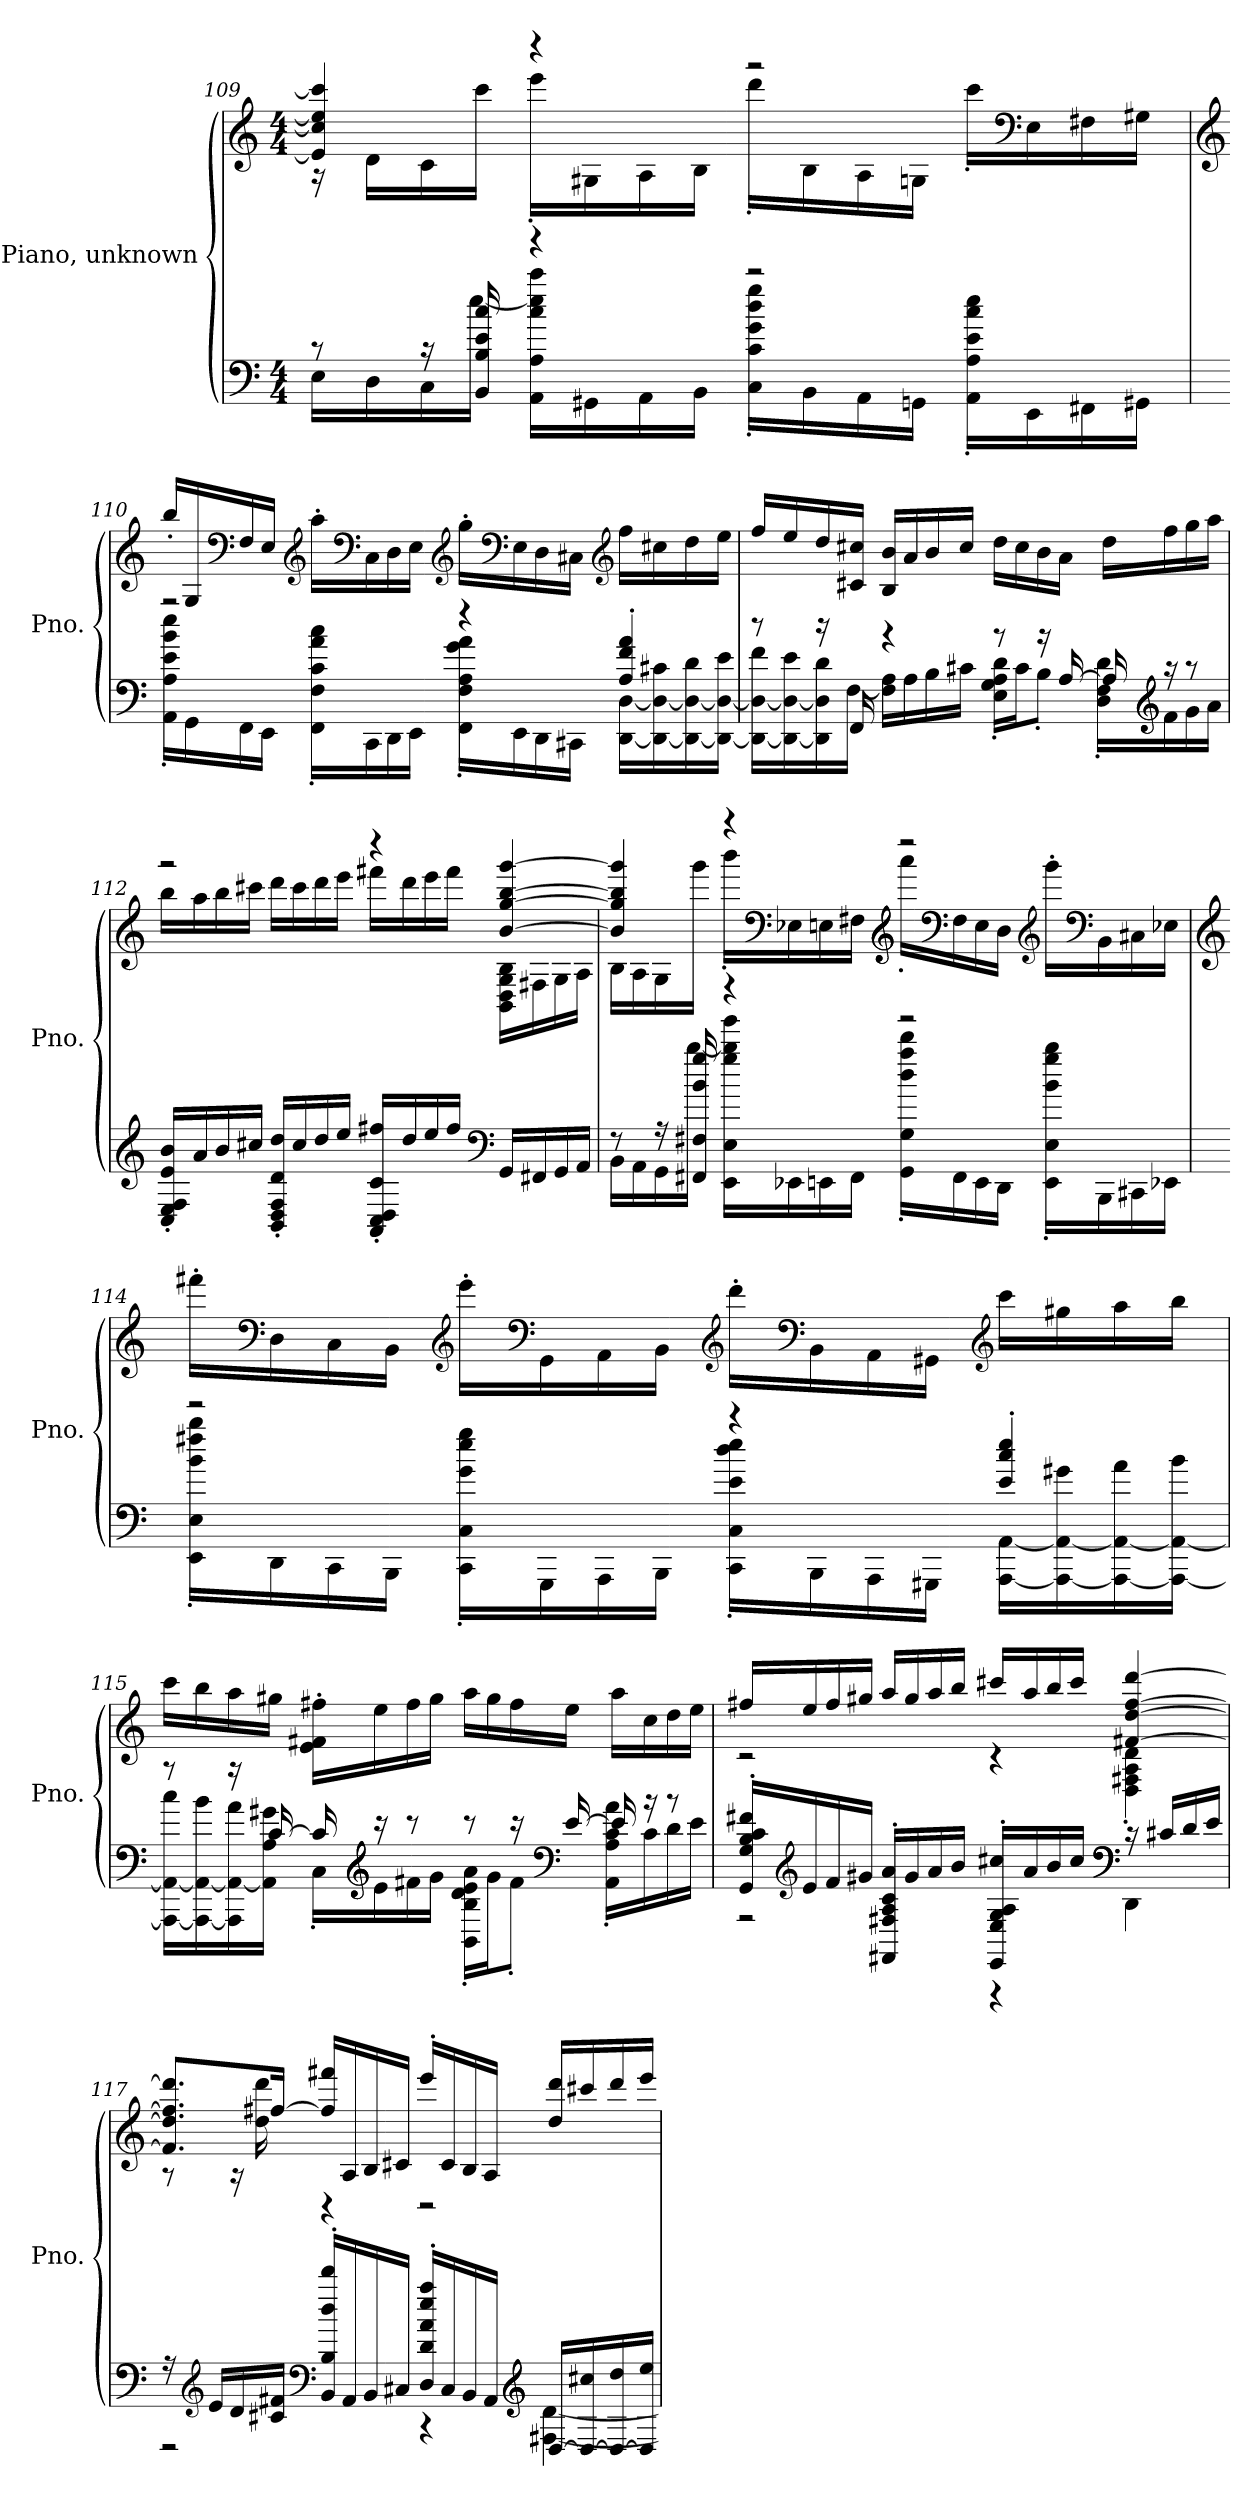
**kern	**kern
*part1	*part1
*staff2	*staff1
*I"Piano, unknown	*
*I'Pno.	*
*clefF4	*clefG2
*k[]	*k[]
*M4/4	*M4/4
=109	=109
*^	*^
8r	16E\LL	4e/] 4cc/] 4ee/] 4ccc/]	16r
.	16D\	.	16d\LL
16r	16C\	.	16c\
16BB/ 16B/ 16e/ 16cc/	[16ee\JJ	.	16ccc\JJ
4r	16AA\ 16A\ 16cc\ 16ee\] 16ccc\LL	4r	16eee'\LL
.	16GG#X\	.	16G#X\
.	16AA\	.	16A\
.	16BB\JJ	.	16B\JJ
2r	16C\' 16c\' 16g\' 16dd\' 16gg\'LL	2r	16ddd'\LL
.	16BB\	.	16B\
.	16AA\	.	16A\
.	16GGn\JJ	.	16Gn\JJ
.	16AA\' 16A\' 16e\' 16cc\' 16ee\'LL	.	16ccc'\LL
*	*	*clefF4	*
.	16EE\	.	16E\
.	16FF#X\	.	16F#X\
.	16GG#X\JJ	.	16G#X\JJ
*	*	*v	*v
!!LO:LB:g=z
=110	=110	=110
*	*	*clefG2
2r	16AA\' 16A\' 16e\' 16b\' 16ee\'LL	16bb'/LL
.	16GG\	16G/
*	*	*clefF4
.	16FF\	16F/
.	16EE\JJ	16E/JJ
*	*	*clefG2
.	16FF\' 16F\' 16c\' 16a\' 16cc\'LL	16aa'\LL
*	*	*clefF4
.	16CC\	16C\
.	16DD\	16D\
.	16EE\JJ	16E\JJ
*	*	*clefG2
4r	16FF\' 16F\' 16A\' 16g\' 16a\'LL	16gg'\LL
*	*	*clefF4
.	16EE\	16E\
.	16DD\	16D\
.	16CC#X\JJ	16C#X\JJ
*	*	*clefG2
4A/' 4f/' 4a/'	[16DD\ [16D\LL	16ff\LL
.	16DD\_ 16D\_ 16c#X\	16cc#X\
.	16DD\_ 16D\_ 16d\	16dd\
.	16DD\_ 16D\_ 16e\JJ	16ee\JJ
!!LO:LB:g=z
=111	=111	=111
8r	16DD\_ 16D\_ 16f\LL	16ff/LL
.	16DD\_ 16D\_ 16e\	16ee/
16r	16DD\] 16D\] 16d\	16dd/
16FF/	[16F\JJ	16c#X/ 16cc#X/JJ
4r	16F\] 16A\LL	16B/ 16b/LL
.	16A\	16a/
.	16B\	16b/
.	16c#X\JJ	16cc#/JJ
8r	16E\' 16G\' 16A\' 16d\'LL	16dd\LL
.	16c#\J	16cc#\
16r	8B'\J	16b\
[16A/	.	16a\JJ
16A/]	16D\' 16F\' 16d\'LL	16dd\LL
*clefG2	*	*
16r	16f\	16ff\
8r	16g\	16gg\
.	16a\JJ	16aa\JJ
*v	*v	*
!!LO:PB:g=z
=112	=112
*	*^
16C/' 16E/' 16F/' 16e/' 16b/'LL	2r	16bb\LL
16a/	.	16aa\
16b/	.	16bb\
16cc#X/JJ	.	16ccc#X\JJ
16BB/' 16D/' 16F/' 16d/' 16dd/'LL	.	16ddd\LL
16cc#/	.	16ccc#\
16dd/	.	16ddd\
16ee/JJ	.	16eee\JJ
16AA/' 16C/' 16D/' 16c/' 16ff#X/'LL	4r	16fff#X\LL
16dd/	.	16ddd\
16ee/	.	16eee\
16ff#/JJ	.	16fff#\JJ
*clefF4	*	*
16GG/LL	[4b/ [4gg/ [4bb/ [4ggg/	16BB\ 16D\ 16G\ 16B\LL
16FF#X/	.	16F#X\
16GG/	.	16G\
16AA/JJ	.	16A\JJ
!!LO:LB:g=z	!!
=113	=113	=113
*^	*	*
8r	16BB\LL	4b/] 4gg/] 4bb/] 4ggg/]	16B\LL
.	16AA\	.	16A\
16r	16GG\	.	16G\
16FF#X/ 16F#X/ 16b/ 16gg/	[16bb\JJ	.	16ggg\JJ
4r	16EE\ 16E\ 16gg\ 16bb\] 16ggg\LL	4r	16bbb'\LL
*	*	*clefF4	*
.	16EE-X\	.	16E-X\
.	16EEn\	.	16En\
.	16FF#\JJ	.	16F#X\JJ
*	*	*clefG2	*
2r	16GG\' 16G\' 16dd\' 16aa\' 16ddd\'LL	2r	16aaa'\LL
*	*	*clefF4	*
.	16FF#\	.	16F#\
.	16EE\	.	16E\
.	16DD\JJ	.	16D\JJ
*	*	*clefG2	*
.	16EE\' 16E\' 16b\' 16gg\' 16bb\'LL	.	16ggg'\LL
*	*	*clefF4	*
.	16BBB\	.	16BB\
.	16CC#X\	.	16C#X\
.	16EE-X\JJ	.	16E-X\JJ
*	*	*v	*v
!!LO:LB:g=z
=114	=114	=114
*	*	*clefG2
2r	16EE\' 16E\' 16b\' 16ff#X\' 16bb\'LL	16fff#X'\LL
*	*	*clefF4
.	16DD\	16D\
.	16CC\	16C\
.	16BBB\JJ	16BB\JJ
*	*	*clefG2
.	16CC\' 16C\' 16g\' 16ee\' 16gg\'LL	16eee'\LL
*	*	*clefF4
.	16GGG\	16GG\
.	16AAA\	16AA\
.	16BBB\JJ	16BB\JJ
*	*	*clefG2
4r	16CC\' 16C\' 16e\' 16dd\' 16ee\'LL	16ddd'\LL
*	*	*clefF4
.	16BBB\	16BB\
.	16AAA\	16AA\
.	16GGG#X\JJ	16GG#X\JJ
*	*	*clefG2
4e/' 4cc/' 4ee/'	[16AAA\ [16AA\LL	16ccc\LL
.	16AAA\_ 16AA\_ 16g#X\	16gg#X\
.	16AAA\_ 16AA\_ 16a\	16aa\
.	16AAA\_ 16AA\_ 16b\JJ	16bb\JJ
!!LO:LB:g=z
=115	=115	=115
8r	16AAA\_ 16AA\_ 16cc\LL	16ccc\LL
.	16AAA\_ 16AA\_ 16b\	16bb\
16r	16AAA\] 16AA\_ 16a\	16aa\
[16c/	16AA\] 16A\ 16g#X\JJ	16gg#X\JJ
16c/]	16C'\LL	16e\' 16f#X\' 16ff#X\'LL
*clefG2	*	*
16r	16e\	16ee\
8r	16f#X\	16ff#\
.	16g#\JJ	16gg#\JJ
8r	16BB\' 16B\' 16d\' 16e\' 16a\'LL	16aa\LL
.	16g#\J	16gg#\
16r	8f#'\J	16ff#\
*clefF4	*	*
[16e/	.	16ee\JJ
16e/]	16AA\' 16A\' 16c\' 16a\'LL	16aa\LL
16r	16c\	16cc\
8r	16d\	16dd\
.	16e\JJ	16ee\JJ
!!LO:LB:g=z
=116	=116	=116
*	*	*^
16GG/' 16G/' 16B/' 16c/' 16f#X/'LL	2r	16ff#X/LL	2r
*clefG2	*	*	*
16e/	.	16ee/	.
16f#/	.	16ff#/	.
16g#X/JJ	.	16gg#X/JJ	.
16FF#X/' 16F#X/' 16A/' 16c/' 16a/'LL	.	16aa/LL	.
16g#/	.	16gg#/	.
16a/	.	16aa/	.
16b/JJ	.	16bb/JJ	.
16EE/' 16E/' 16G/' 16A/' 16cc#X/'LL	4r	16ccc#X/LL	4r
16a/	.	16aa/	.
16b/	.	16bb/	.
16cc#/JJ	.	16ccc#/JJ	.
*clefF4	*	*	*
16r	4DD\	[4f#X/ [4dd/ [4ff#/ [4ddd/	4D\' 4F#X\' 4A\' 4d\'
16c#X/LL	.	.	.
16d/	.	.	.
16e/JJ	.	.	.
!!LO:LB:g=z	!!
=117	=117	=117	=117
16r	2r	8.f#/] 8.dd/] 8.ff#/] 8.ddd/]L	8r
*clefG2	*	*	*
16e/LL	.	.	.
16d/	.	.	16r
16c#X/ 16f#X/JJ	.	[16ff#X/Jk	16dd\ 16ddd\
*clefF4	*	*	*
16BB/' 16B/' 16dd/' 16ddd/'LL	.	16ff#/] 16fff#X/LL	4r
16AA/	.	16A/	.
16BB/	.	16B/	.
16C#X/JJ	.	16c#X/JJ	.
16D/' 16d/' 16a/' 16ee/' 16aa/'LL	4r	16eee'/LL	2r
16C#/	.	16c#/	.
16BB/	.	16B/	.
16AA/JJ	.	16A/JJ	.
*clefG2	*	*	*
[16D/LL	[4F#X\ [4d\	16dd/ 16ddd/LL	.
16D/_ 16cc#X/	.	16ccc#X/	.
16D/_ 16dd/	.	16ddd/	.
16D/] 16ee/JJ	.	16eee/JJ	.
*v	*v	*	*
*	*v	*v
=	=
*-	*-
